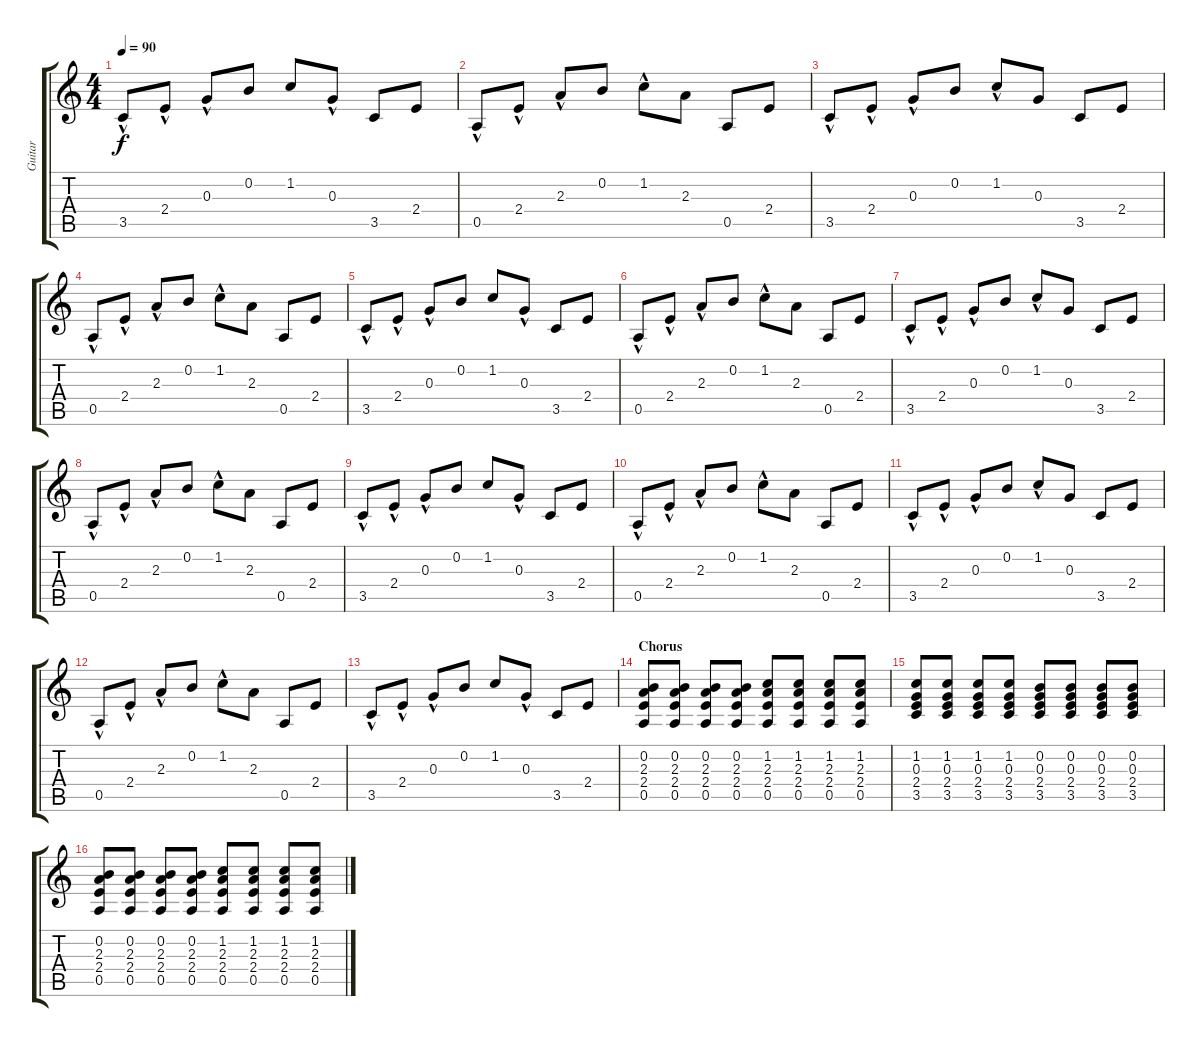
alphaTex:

\track ("Guitar" "Guitar") {instrument acousticguitarsteel}
\staff {score tabs}
\tuning (E4 B3 G3 D3 A2 E2) {hide}
\ts (4 4)
\tempo 90
\clef g2
\ks c
3.5{hac}.8{dy f} 2.4{hac}.8 0.3{hac}.8 0.2.8 1.2.8 0.3{hac}.8 3.5.8 2.4.8 |
0.5{hac}.8 2.4{hac}.8 2.3{hac}.8 0.2.8 1.2{hac}.8 2.3.8 0.5.8 2.4.8 |
3.5{hac}.8 2.4{hac}.8 0.3{hac}.8 0.2.8 1.2{hac}.8 0.3.8 3.5.8 2.4.8 |
0.5{hac}.8 2.4{hac}.8 2.3{hac}.8 0.2.8 1.2{hac}.8 2.3.8 0.5.8 2.4.8 |
3.5{hac}.8 2.4{hac}.8 0.3{hac}.8 0.2.8 1.2.8 0.3{hac}.8 3.5.8 2.4.8 |
0.5{hac}.8 2.4{hac}.8 2.3{hac}.8 0.2.8 1.2{hac}.8 2.3.8 0.5.8 2.4.8 |
3.5{hac}.8 2.4{hac}.8 0.3{hac}.8 0.2.8 1.2{hac}.8 0.3.8 3.5.8 2.4.8 |
0.5{hac}.8 2.4{hac}.8 2.3{hac}.8 0.2.8 1.2{hac}.8 2.3.8 0.5.8 2.4.8 |
3.5{hac}.8 2.4{hac}.8 0.3{hac}.8 0.2.8 1.2.8 0.3{hac}.8 3.5.8 2.4.8 |
0.5{hac}.8 2.4{hac}.8 2.3{hac}.8 0.2.8 1.2{hac}.8 2.3.8 0.5.8 2.4.8 |
3.5{hac}.8 2.4{hac}.8 0.3{hac}.8 0.2.8 1.2{hac}.8 0.3.8 3.5.8 2.4.8 |
0.5{hac}.8 2.4{hac}.8 2.3{hac}.8 0.2.8 1.2{hac}.8 2.3.8 0.5.8 2.4.8 |
3.5{hac}.8 2.4{hac}.8 0.3{hac}.8 0.2.8 1.2.8 0.3{hac}.8 3.5.8 2.4.8 |
\section ("" "Chorus")
(0.2 2.3 2.4 0.5).8 (0.2 2.3 2.4 0.5).8 (0.2 2.3 2.4 0.5).8 (0.2 2.3 2.4 0.5).8 (1.2 2.3 2.4 0.5).8 (1.2 2.3 2.4 0.5).8 (1.2 2.3 2.4 0.5).8 (1.2 2.3 2.4 0.5).8 |
(1.2 0.3 2.4 3.5).8 (1.2 0.3 2.4 3.5).8 (1.2 0.3 2.4 3.5).8 (1.2 0.3 2.4 3.5).8 (0.2 0.3 2.4 3.5).8 (0.2 0.3 2.4 3.5).8 (0.2 0.3 2.4 3.5).8 (0.2 0.3 2.4 3.5).8 |
(0.2 2.3 2.4 0.5).8 (0.2 2.3 2.4 0.5).8 (0.2 2.3 2.4 0.5).8 (0.2 2.3 2.4 0.5).8 (1.2 2.3 2.4 0.5).8 (1.2 2.3 2.4 0.5).8 (1.2 2.3 2.4 0.5).8 (1.2 2.3 2.4 0.5).8
